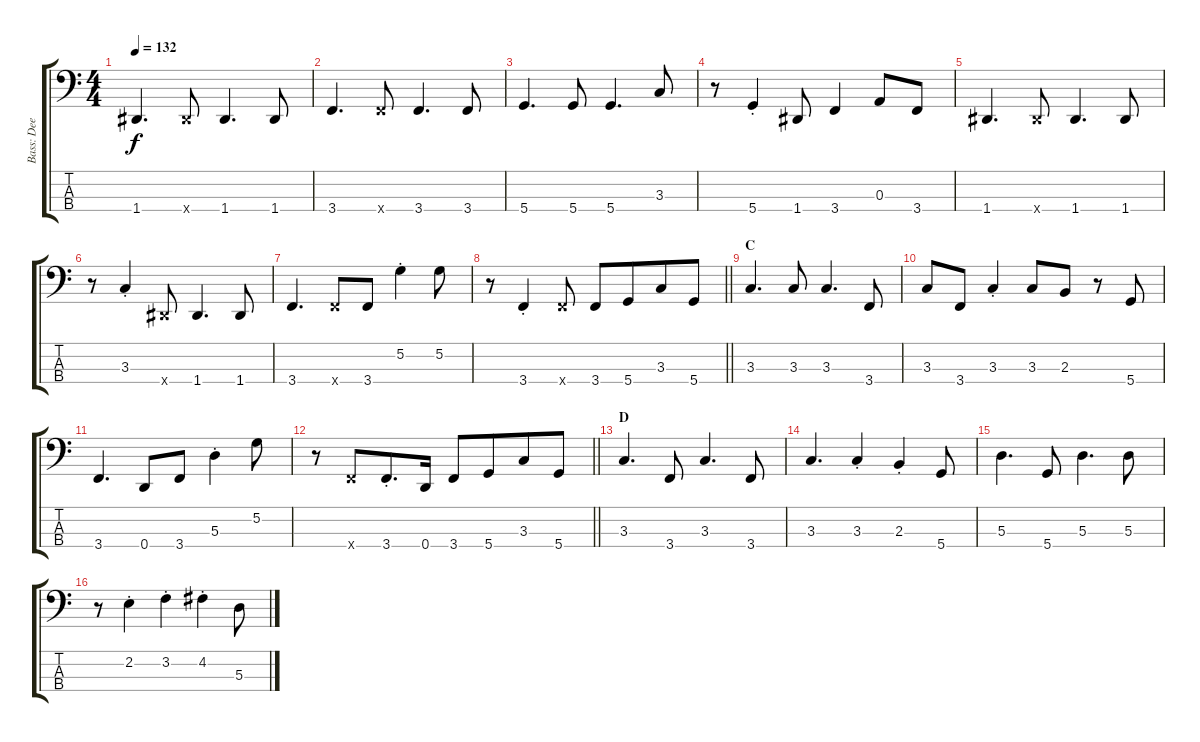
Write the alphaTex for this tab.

\track ("Bass: Dee Murray" "Bass: Dee ") {instrument electricbassfinger}
\staff {score tabs}
\tuning (G2 D2 A1 D1) {hide}
\ts (4 4)
\tempo 132
\clef f4
\ks c
1.4.4{d dy f} 1.4{x}.8 1.4.4{d} 1.4.8 |
3.4.4{d} 3.4{x}.8 3.4.4{d} 3.4.8 |
5.4.4{d} 5.4.8 5.4.4{d} 3.3.8 |
r.8 5.4{st}.4 1.4.8 3.4.4 0.3.8 3.4.8 |
1.4.4{d} 1.4{x}.8 1.4.4{d} 1.4.8 |
r.8 3.3{st}.4 1.4{x}.8 1.4.4{d} 1.4.8 |
3.4.4{d} 3.4{x}.8{beam merge} 3.4.8 5.2{st}.4 5.2.8 |
\barLineRight lightlight
r.8 3.4{st}.4 3.4{x}.8{beam split} 3.4.8 5.4.8{beam merge} 3.3.8 5.4.8 |
\section ("" "C")
3.3.4{d} 3.3.8 3.3.4{d} 3.4.8 |
3.3.8 3.4.8 3.3{st}.4 3.3.8 2.3.8 r.8 5.4.8 |
3.4.4{d} 0.4.8{beam merge} 3.4.8 5.3{st}.4 5.2.8 |
\barLineRight lightlight
r.8 3.4{x}.8{beam merge} 3.4{st}.8{d} 0.4.16{beam split} 3.4.8 5.4.8{beam merge} 3.3.8 5.4.8 |
\section ("" "D")
3.3.4{d} 3.4.8 3.3.4{d} 3.4.8 |
3.3.4{d} 3.3{st}.4 2.3{st}.4 5.4.8 |
5.3.4{d} 5.4.8 5.3.4{d} 5.3.8 |
r.8 2.2{st}.4 3.2{st}.4 4.2{st}.4 5.3.8
